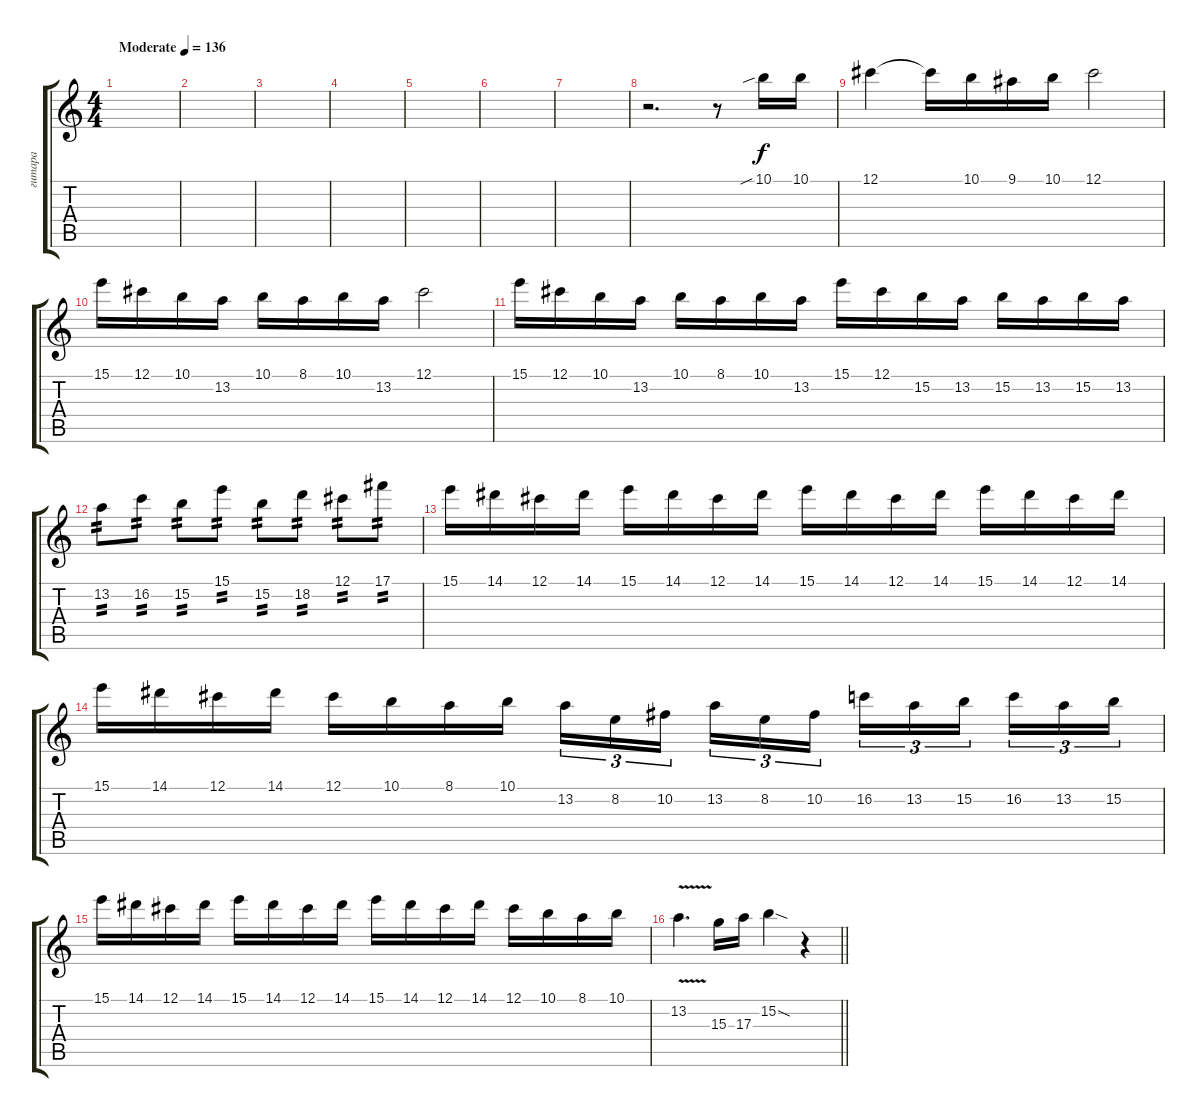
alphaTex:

\track ("гитара" "гитара") {instrument distortionguitar}
\staff {score tabs}
\tuning (Db4 Ab3 E3 B2 Gb2 Db2) {hide}
\ts (4 4)
\tempo (136 "Moderate")
\clef g2
\ks c
|
|
|
|
|
|
|
r.2{d} r.8 10.1{sib}.16 10.1.16 |
12.1.4 12.1{t}.16 10.1.16 9.1.16 10.1.16 12.1.2 |
15.1.16 12.1.16 10.1.16 13.2.16 10.1.16 8.1.16 10.1.16 13.2.16 12.1.2 |
15.1.16 12.1.16 10.1.16 13.2.16 10.1.16 8.1.16 10.1.16 13.2.16 15.1.16 12.1.16 15.2.16 13.2.16 15.2.16 13.2.16 15.2.16 13.2.16 |
13.2.8{tp 2} 16.2.8{tp 2} 15.2.8{tp 2} 15.1.8{tp 2} 15.2.8{tp 2} 18.2.8{tp 2} 12.1.8{tp 2} 17.1.8{tp 2} |
15.1.16 14.1.16 12.1.16 14.1.16 15.1.16 14.1.16 12.1.16 14.1.16 15.1.16 14.1.16 12.1.16 14.1.16 15.1.16 14.1.16 12.1.16 14.1.16 |
15.1.16 14.1.16 12.1.16 14.1.16 12.1.16 10.1.16 8.1.16 10.1.16 13.2.16{tu (3 2)} 8.2.16{tu (3 2)} 10.2.16{tu (3 2) beam splitsecondary} 13.2.16{tu (3 2)} 8.2.16{tu (3 2)} 10.2.16{tu (3 2)} 16.2.16{tu (3 2)} 13.2.16{tu (3 2)} 15.2.16{tu (3 2) beam splitsecondary} 16.2.16{tu (3 2)} 13.2.16{tu (3 2)} 15.2.16{tu (3 2)} |
15.1.16 14.1.16 12.1.16 14.1.16 15.1.16 14.1.16 12.1.16 14.1.16 15.1.16 14.1.16 12.1.16 14.1.16 12.1.16 10.1.16 8.1.16 10.1.16 |
\barLineRight lightlight
13.2{v}.4{d} 15.3.16 17.3.16 15.2{sod}.4 r.4
